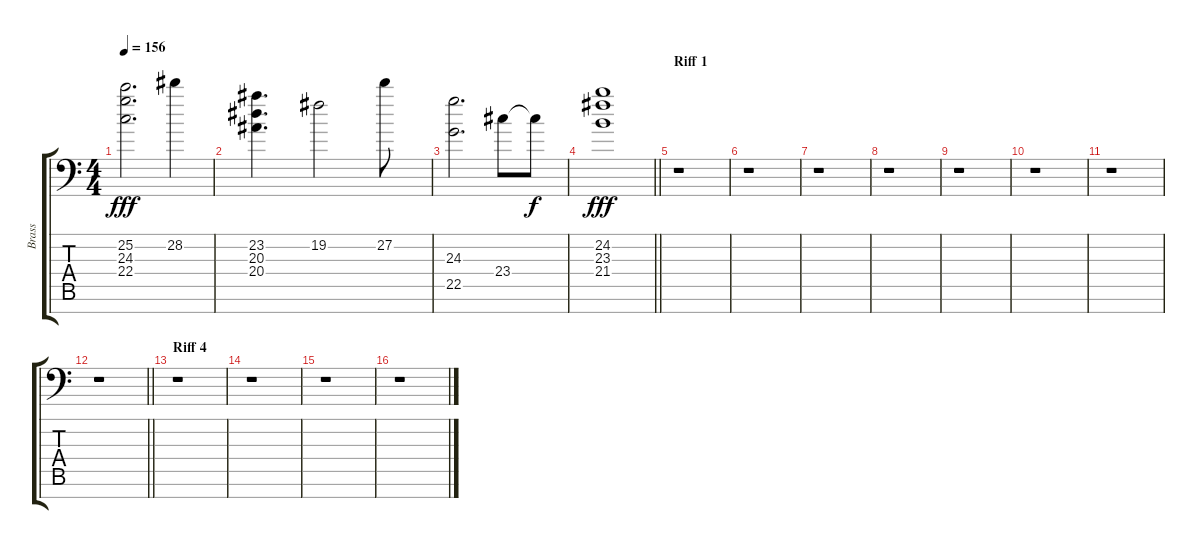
\track ("Brass" "Brass") {instrument synthbrass1}
\staff {score tabs}
\tuning (C8 B3 G3 D3 A2 E2 C-1) {hide}
\ts (4 4)
\tempo 156
\clef f4
\ks c
(25.2 24.3 22.4).2{d dy fff} 28.2.4 |
(23.2 20.3 20.4).4{d} 19.2.2 27.2.8 |
(24.3 22.5).2{d} 23.4.8 23.4{t}.8{dy f} |
\barLineRight lightlight
(24.2 23.3 21.4).1{dy fff} |
\section ("" "Riff 1")
r.1 |
r.1 |
r.1 |
r.1 |
r.1 |
r.1 |
r.1 |
\barLineRight lightlight
r.1 |
\section ("" "Riff 4")
r.1 |
r.1 |
r.1 |
r.1
